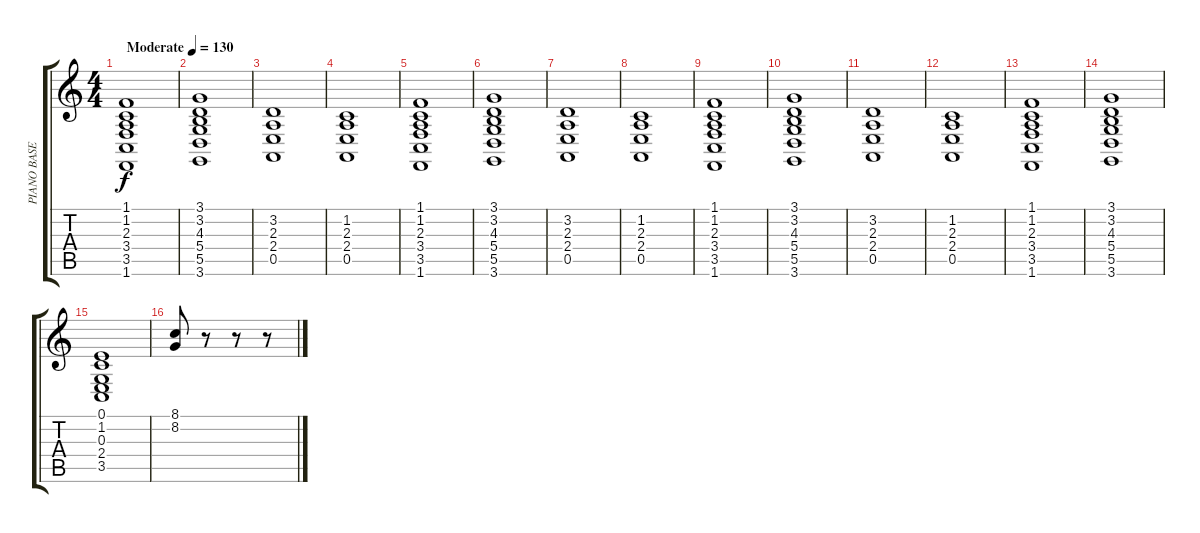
\track ("PIANO BASE" "PIANO BASE") {mute instrument brightacousticpiano}
\staff {score tabs}
\tuning (E4 B3 G3 D3 A2 E2) {hide}
\ts (4 4)
\tempo (130 "Moderate")
\clef g2
\ks c
(1.1 1.2 2.3 3.4 3.5 1.6).1{dy f instrument brightacousticpiano} |
(3.1 3.2 4.3 5.4 5.5 3.6).1 |
(3.2 2.3 2.4 0.5).1 |
(1.2 2.3 2.4 0.5).1 |
(1.1 1.2 2.3 3.4 3.5 1.6).1 |
(3.1 3.2 4.3 5.4 5.5 3.6).1 |
(3.2 2.3 2.4 0.5).1 |
(1.2 2.3 2.4 0.5).1 |
(1.1 1.2 2.3 3.4 3.5 1.6).1 |
(3.1 3.2 4.3 5.4 5.5 3.6).1 |
(3.2 2.3 2.4 0.5).1 |
(1.2 2.3 2.4 0.5).1 |
(1.1 1.2 2.3 3.4 3.5 1.6).1 |
(3.1 3.2 4.3 5.4 5.5 3.6).1 |
(0.1 1.2 0.3 2.4 3.5).1 |
(8.1 8.2).8 r.8 r.8 r.8
